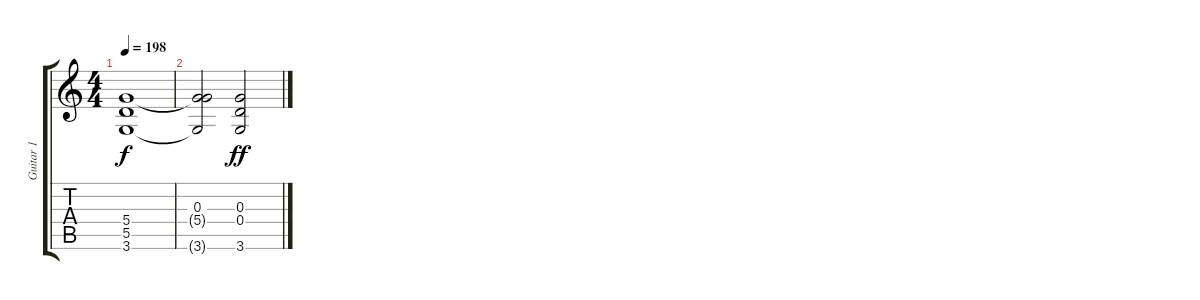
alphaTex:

\track ("Guitar 1" "Guitar 1") {instrument distortionguitar}
\staff {score tabs}
\tuning (E4 B3 G3 D3 A2 E2) {hide}
\ts (4 4)
\tempo 198
\clef g2
\ks c
(5.4{t} 5.5{t} 3.6{t}).1{dy f} |
(0.3 5.4{t} 3.6{t}).2 (0.3 0.4 3.6).2{dy ff}
